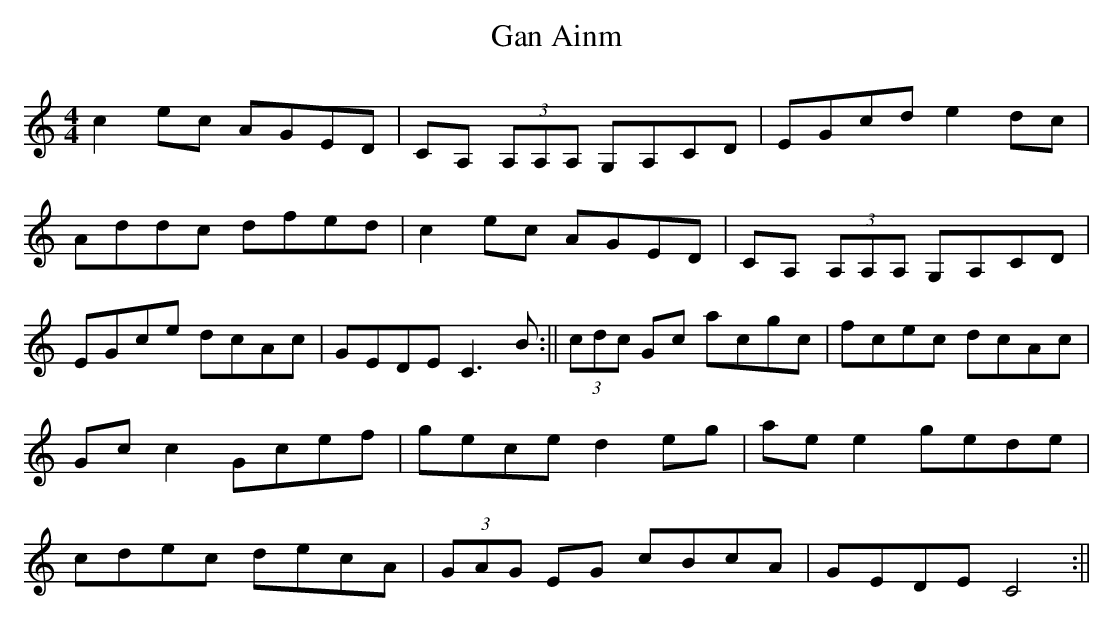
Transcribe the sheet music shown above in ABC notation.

X:1
T:Gan Ainm
M:4/4
L:1/8
K:C
c2ec AGED|CA, (3A,A,A, G,A,CD|EGcd e2dc|Addc dfed|\
c2ec AGED|CA, (3A,A,A, G,A,CD|EGce dcAc|GEDE C3B:||\
(3cdc Gc acgc|fcec dcAc|Gcc2 Gcef|gece d2eg|\
aee2 gede|cdec decA|(3GAG EG cBcA|GEDE C4:||
